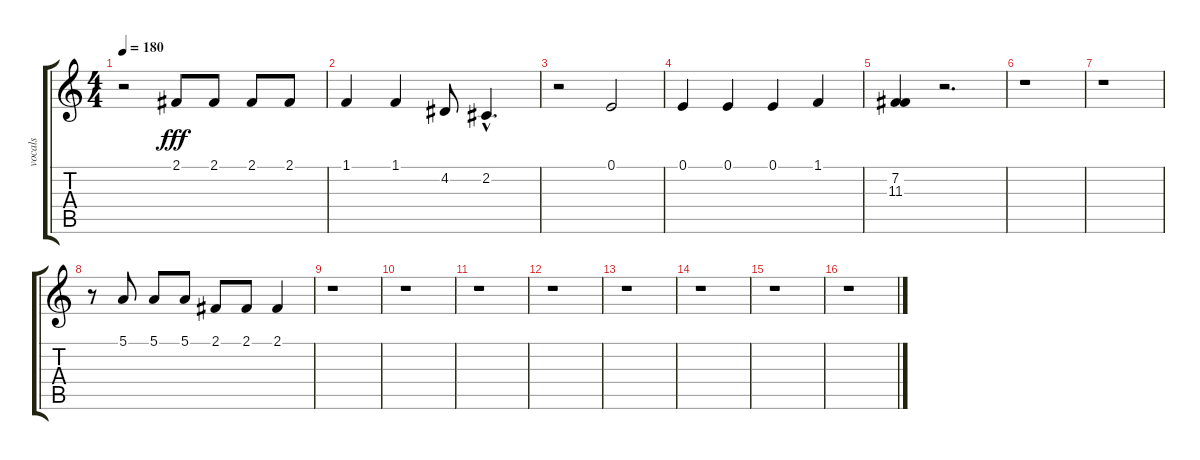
\track ("vocals" "vocals") {instrument trombone}
\staff {score tabs}
\tuning (E4 B3 G3 D3 A2 E2) {hide}
\ts (4 4)
\tempo 180
\clef g2
\ks c
r.2{dy fff} 2.1.8 2.1.8 2.1.8 2.1.8 |
1.1.4 1.1.4 4.2.8 2.2{hac}.4{d} |
r.2 0.1.2 |
0.1.4 0.1.4 0.1.4 1.1.4 |
(7.2 11.3).4 r.2{d} |
r.1 |
r.1 |
r.8 5.1.8 5.1.8 5.1.8 2.1.8 2.1.8 2.1.4 |
r.1 |
r.1 |
r.1 |
r.1 |
r.1 |
r.1 |
r.1 |
r.1
